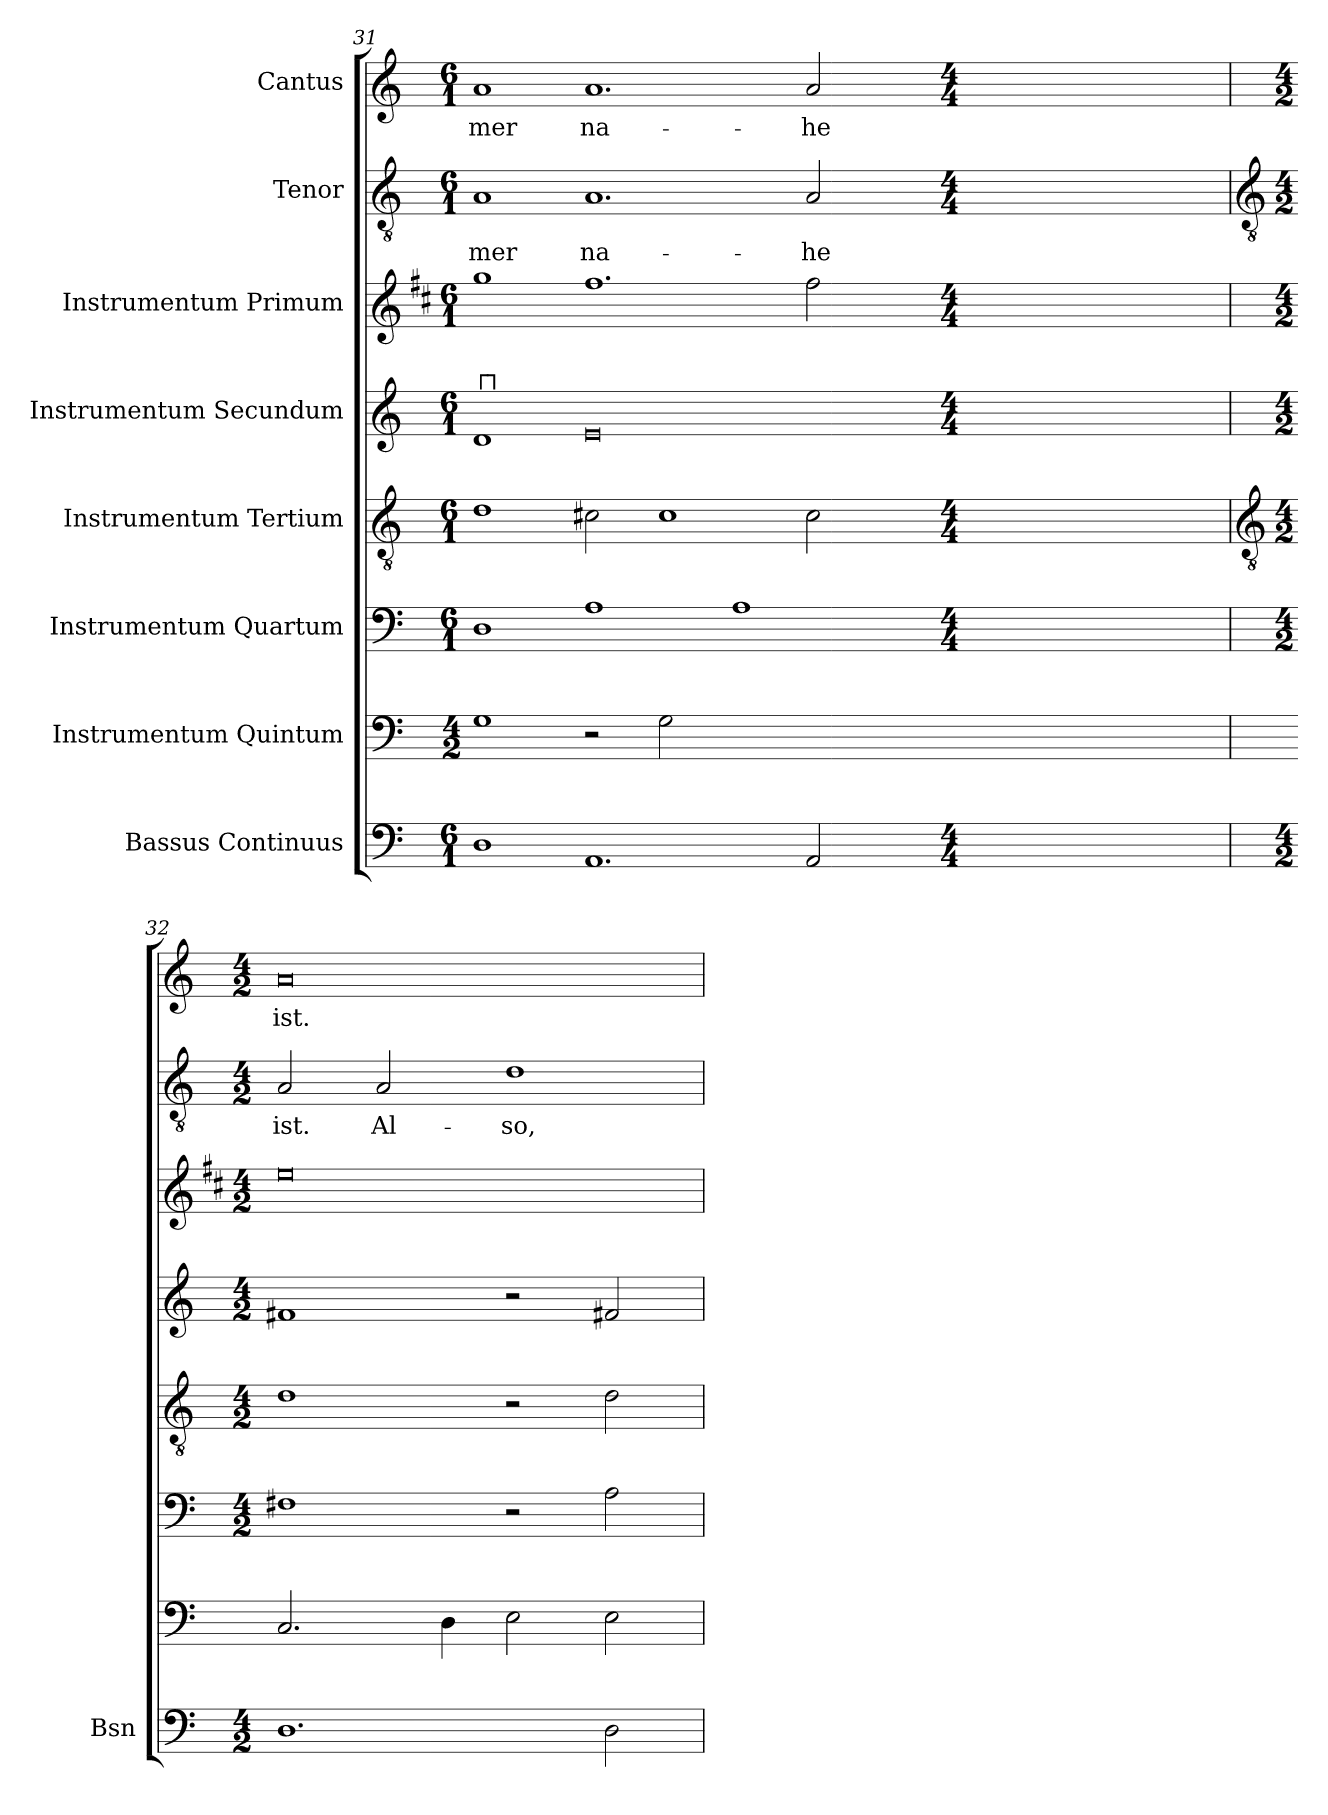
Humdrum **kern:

**kern	**kern	**kern	**kern	**kern	**kern	**kern	**text	**kern	**text
*part8	*part7	*part6	*part5	*part4	*part3	*part2	*part2	*part1	*part1
*staff8	*staff7	*staff6	*staff5	*staff4	*staff3	*staff2	*staff2	*staff1	*staff1
*I"Bassus Continuus	*I"Instrumentum Quintum	*I"Instrumentum Quartum	*I"Instrumentum Tertium	*I"Instrumentum Secundum	*I"Instrumentum Primum	*I"Tenor	*	*I"Cantus	*
*I'Bsn	*	*	*	*	*	*	*	*	*
*clefF4	*clefF4	*clefF4	*clefGv2	*clefG2	*clefG2	*clefGv2	*	*clefG2	*
*	*	*	*	*	*ITrd1c2	*	*	*	*
*k[]	*k[]	*k[]	*k[]	*k[]	*k[]	*k[]	*	*k[]	*
*C:	*C:	*C:	*C:	*C:	*C:	*C:	*	*C:	*
*M6/1	*M4/2	*M6/1	*M6/1	*M6/1	*M6/1	*M6/1	*	*M6/1	*
=31	=31	=31	=31	=31	=31	=31	=31	=31	=31
!	!	!	!	!LO:TX:a:t=┌	!	!	!	!	!
!	!	!	!	!	!	!	!LO:LY:b	!	!LO:LY:b
1D	1G	1D	1d	1d	1ff	1A	-mer	1a	-mer
!	!	!	!	!LO:TX:a:rj:t=┐	!	!	!	!	!
!	!	!	!	!	!	!	!LO:LY:b	!	!LO:LY:b
1.AA	2r	1A	2c#X	0e	1.ee	1.A	na-	1.a	na-
.	2G	.	1c#	.	.	.	.	.	.
.	1ryy	1A	.	.	.	.	.	.	.
!	!	!	!	!	!	!	!LO:LY:b	!	!LO:LY:b
2AA	.	.	2c#	.	2ee	2A	-he	2a	-he
*M4/4	*	*M4/4	*M4/4	*M4/4	*M4/4	*M4/4	*	*M4/4	*
*met(c)	*	*met(c)	*met(c)	*met(c)	*met(c)	*met(c)	*	*met(c)	*
!!LO:LB:g=z
=32	=32	=32	=32	=32	=32	=32	=32	=32	=32
*	*	*	*clefGv2	*	*	*clefGv2	*	*	*
*M4/2	*	*M4/2	*M4/2	*M4/2	*M4/2	*M4/2	*	*M4/2	*
!	!	!	!	!	!	!	!LO:LY:b	!	!LO:LY:b
1.D	2.C	1F#X	1d	1f#X	0dd	2A	ist.	0a	ist.
!	!	!	!	!	!	!	!LO:LY:b	!	!
.	.	.	.	.	.	2A	Al-	.	.
.	4D	.	.	.	.	.	.	.	.
!	!	!	!	!	!	!	!LO:LY:b	!	!
.	2E	2r	2r	2r	.	1d	-so,	.	.
2D	2E	2A	2d	2f#X	.	.	.	.	.
=	=	=	=	=	=	=	=	=	=
*-	*-	*-	*-	*-	*-	*-	*-	*-	*-
